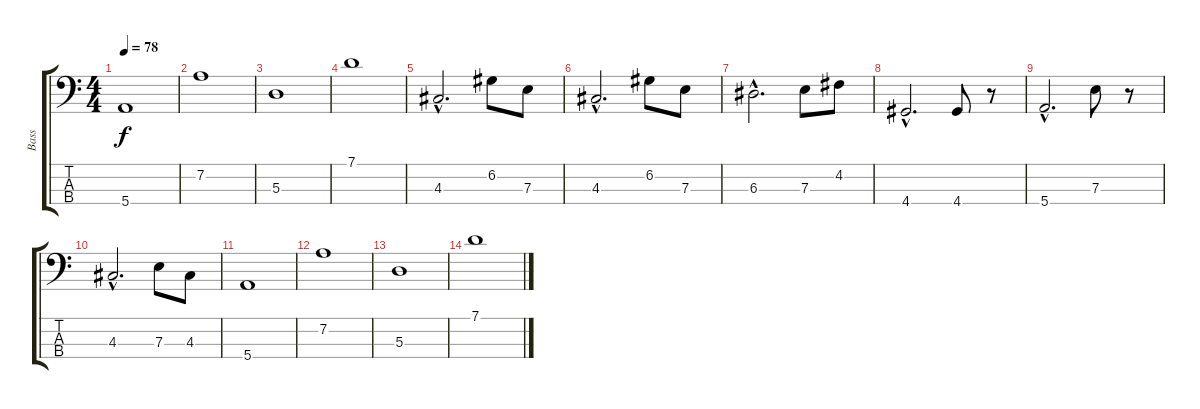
\track ("Bass" "Bass") {instrument electricbassfinger}
\staff {score tabs}
\tuning (G2 D2 A1 E1) {hide}
\ts (4 4)
\tempo 78
\clef f4
\ks c
5.4.1{dy f} |
7.2.1 |
5.3.1 |
7.1.1 |
4.3{hac}.2{d} 6.2.8 7.3.8 |
4.3{hac}.2{d} 6.2.8 7.3.8 |
6.3{hac}.2{d} 7.3.8 4.2.8 |
4.4{hac}.2{d} 4.4.8 r.8 |
5.4{hac}.2{d} 7.3.8 r.8 |
4.3{hac}.2{d} 7.3.8 4.3.8 |
5.4.1 |
7.2.1 |
5.3.1 |
7.1.1
